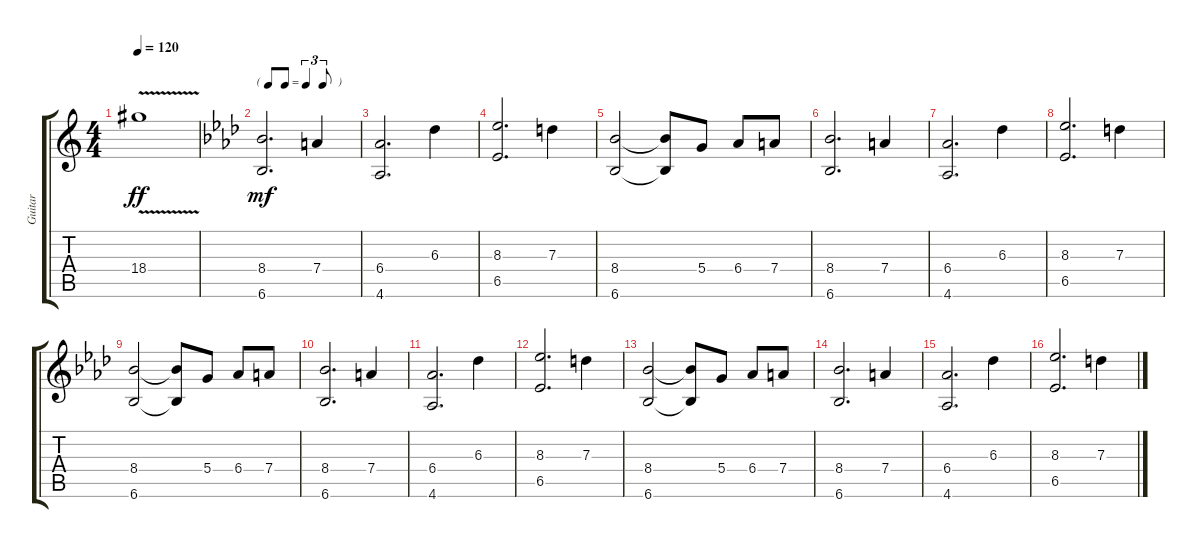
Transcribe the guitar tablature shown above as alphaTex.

\track ("Guitar" "Guitar") {instrument distortionguitar}
\staff {score tabs}
\tuning (E4 B3 G3 D3 A2 E2) {hide}
\ts (4 4)
\tempo 120
\clef g2
\ks c
18.4{v}.1{dy ff} |
\tf triplet8th
\ks ab
(8.4 6.6).2{d dy mf} 7.4.4 |
(6.4 4.6).2{d} 6.3.4 |
(8.3 6.5).2{d} 7.3.4 |
(8.4 6.6).2 (8.4{t} 6.6{t}).8 5.4.8 6.4.8 7.4.8 |
(8.4 6.6).2{d} 7.4.4 |
(6.4 4.6).2{d} 6.3.4 |
(8.3 6.5).2{d} 7.3.4 |
(8.4 6.6).2 (8.4{t} 6.6{t}).8 5.4.8 6.4.8 7.4.8 |
(8.4 6.6).2{d volume 6} 7.4.4 |
(6.4 4.6).2{d} 6.3.4 |
(8.3 6.5).2{d} 7.3.4 |
(8.4 6.6).2 (8.4{t} 6.6{t}).8 5.4.8 6.4.8 7.4.8 |
(8.4 6.6).2{d} 7.4.4 |
(6.4 4.6).2{d} 6.3.4 |
(8.3 6.5).2{d} 7.3.4
